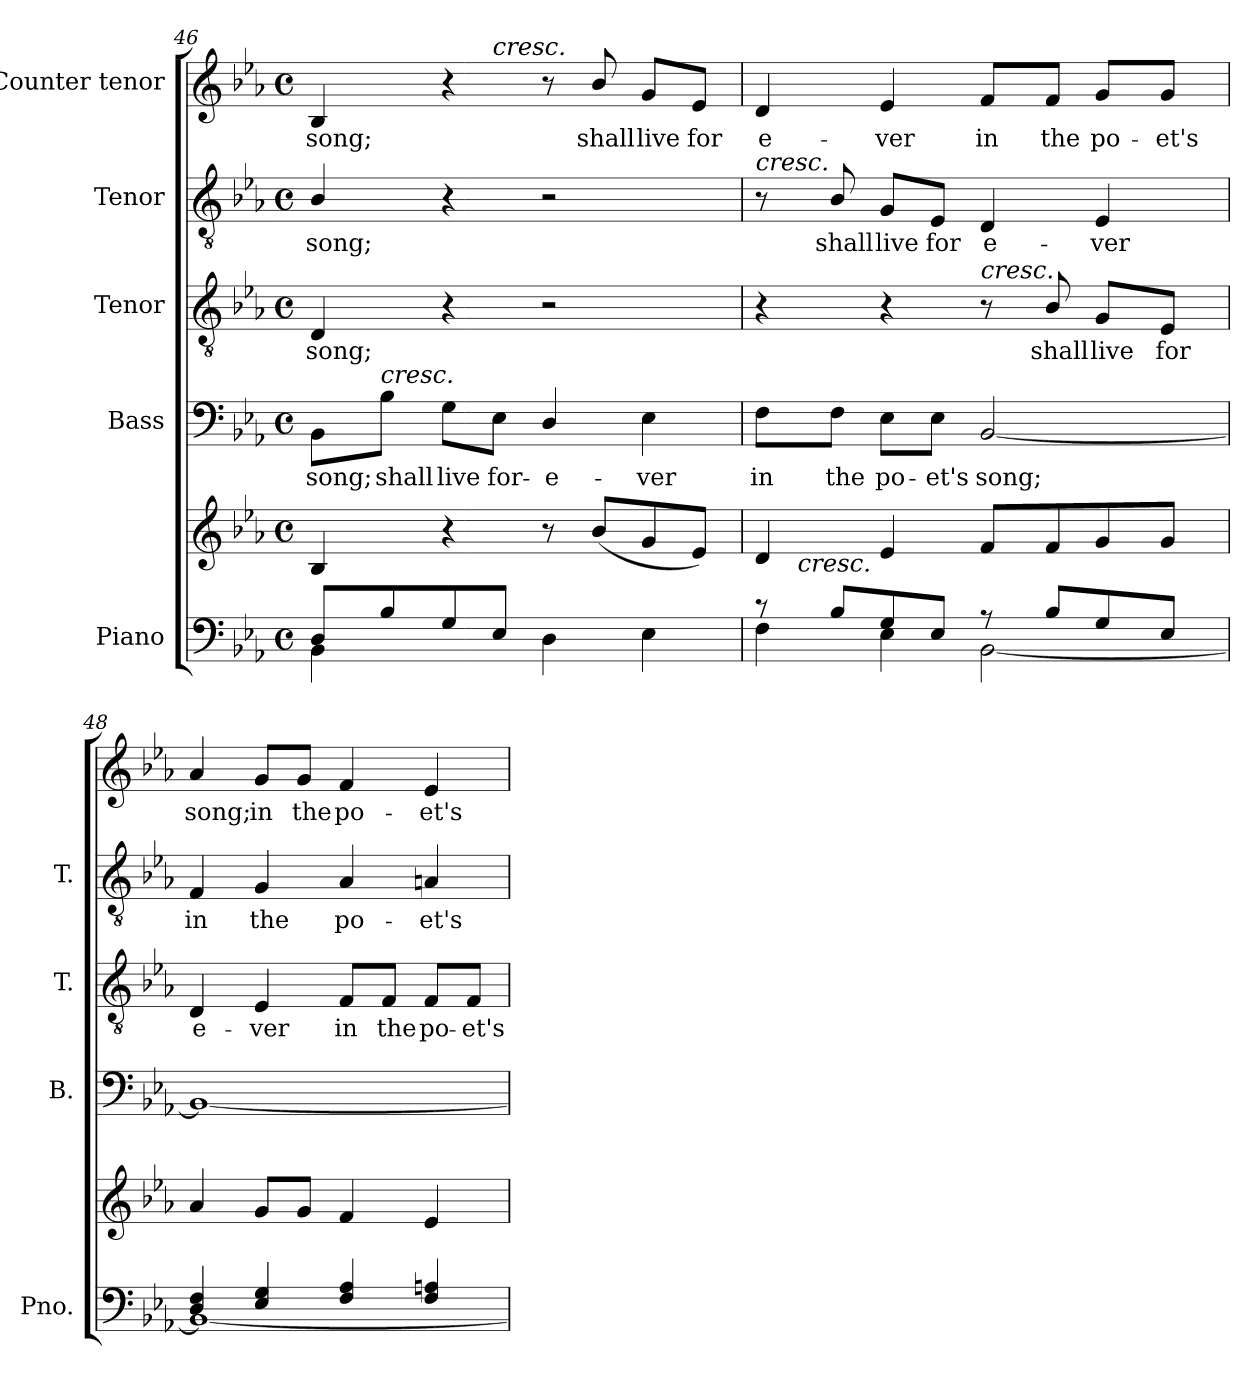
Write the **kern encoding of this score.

**kern	**kern	**kern	**text	**kern	**text	**kern	**text	**kern	**text
*part5	*part5	*part4	*part4	*part3	*part3	*part2	*part2	*part1	*part1
*staff6	*staff5	*staff4	*staff4	*staff3	*staff3	*staff2	*staff2	*staff1	*staff1
*I"Piano	*	*I"Bass	*	*I"Tenor	*	*I"Tenor	*	*I"Counter tenor	*
*I'Pno.	*	*I'B.	*	*I'T.	*	*I'T.	*	*	*
*clefF4	*clefG2	*clefF4	*	*clefGv2	*	*clefGv2	*	*clefG2	*
*	*	*	*	*ITrd7c12	*	*ITrd7c12	*	*	*
*k[b-e-a-]	*k[b-e-a-]	*k[b-e-a-]	*	*k[b-e-a-]	*	*k[b-e-a-]	*	*k[b-e-a-]	*
*E-:	*E-:	*E-:	*	*E-:	*	*E-:	*	*E-:	*
*M4/4	*M4/4	*M4/4	*	*M4/4	*	*M4/4	*	*M4/4	*
*met(c)	*met(c)	*met(c)	*	*met(c)	*	*met(c)	*	*met(c)	*
=46	=46	=46	=46	=46	=46	=46	=46	=46	=46
*^	*	*	*	*	*	*	*	*	*
!	!	!	!	!LO:LY:b:color=#000000	!	!	!	!	!	!
!	!	!	!	!	!	!LO:LY:b:color=#000000	!	!	!	!
!	!	!	!	!	!	!	!	!LO:LY:b:color=#000000	!	!
!	!	!	!	!	!	!	!	!	!	!LO:LY:b:color=#000000
*	*	*	*	*	*	*	*	*	*^	*
8Di/L	4BB-i\	4B-i/	8BB-i\L	song;	4DDi/	song;	4BB-i/	song;	4B-i/	4.ryy	song;
!	!	!	!LO:TX:a:i:t=cresc.	!	!	!	!	!	!	!	!
!	!	!	!	!LO:LY:b:color=#000000	!	!	!	!	!	!	!
8B-i/	.	.	8B-i\J	shall	.	.	.	.	.	.	.
!	!	!	!	!LO:LY:b:color=#000000	!	!	!	!	!	!	!
8Gi/	4ryy	4r	8Gi\L	live	4r	.	4r	.	4r	.	.
!	!	!	!	!	!	!	!	!	!	!LO:TX:a:i:t=cresc.	!
!	!	!	!	!LO:LY:b:color=#000000	!	!	!	!	!	!	!
8E-i/J	.	.	8E-i\J	for-	.	.	.	.	.	2ryy	.
!	!	!	!	!LO:LY:b:color=#000000	!	!	!	!	!	!	!
4Di\	2ryy	8r	4Di/	-e-	2r	.	2r	.	8r	.	.
!	!	!	!	!	!	!	!	!	!	!	!LO:LY:b:color=#000000
.	.	(8b-i/L	.	.	.	.	.	.	8b-i/	.	shall
!	!	!	!	!LO:LY:b:color=#000000	!	!	!	!	!	!	!
!	!	!	!	!	!	!	!	!	!	!	!LO:LY:b:color=#000000
4E-i\	.	8gi/	4E-i\	-ver	.	.	.	.	8gi/L	.	live
!	!	!	!	!	!	!	!	!	!	!	!LO:LY:b:color=#000000
.	.	8e-i/J)	.	.	.	.	.	.	8e-i/J	8ryy	for
*	*	*	*	*	*	*	*	*	*v	*v	*
!!LO:LB:g=z
=47	=47	=47	=47	=47	=47	=47	=47	=47	=47	=47
*	*	*	*	*	*	*	*	*	*^	*
!	!	!	!	!LO:LY:b:color=#000000	!	!	!	!	!	!	!
*	*	*	*	*	*	*	*	*	*v	*v	*
*	*	*	*	*	*	*	*	*	*^	*
!	!	!	!	!	!	!	!LO:TX:a:i:t=cresc.	!	!	!	!
!	!	!	!	!	!	!	!	!	!	!	!LO:LY:b:color=#000000
*	*	*^	*	*	*	*	*	*	*v	*v	*
8r	4Fi\	4di/	32ryy	8Fi\L	in	4r	.	8r	.	4di/	e-
.	.	.	64...ryy	.	.	.	.	.	.	.	.
!	!	!	!LO:TX:b:i:t=cresc.	!	!	!	!	!	!	!	!
.	.	.	2ryy	.	.	.	.	.	.	.	.
!	!	!	!	!	!LO:LY:b:color=#000000	!	!	!	!	!	!
!	!	!	!	!	!	!	!	!	!LO:LY:b:color=#000000	!	!
8B-i/L	.	.	.	8Fi\J	the	.	.	8BB-i/	shall	.	.
!	!	!	!	!	!LO:LY:b:color=#000000	!	!	!	!	!	!
!	!	!	!	!	!	!	!	!	!LO:LY:b:color=#000000	!	!
!	!	!	!	!	!	!	!	!	!	!	!LO:LY:b:color=#000000
8Gi/	4E-i\	4e-i/	.	8E-i\L	po-	4r	.	8GGi/L	live	4e-i/	-ver
!	!	!	!	!	!LO:LY:b:color=#000000	!	!	!	!	!	!
!	!	!	!	!	!	!	!	!	!LO:LY:b:color=#000000	!	!
8E-i/J	.	.	.	8E-i\J	-et's	.	.	8EE-i/J	for	.	.
!	!	!	!	!	!LO:LY:b:color=#000000	!	!	!	!	!	!
!	!	!	!	!	!	!	!	!	!LO:LY:b:color=#000000	!	!
!	!	!	!	!	!	!LO:TX:a:i:t=cresc.	!	!	!	!	!
!	!	!	!	!	!	!	!	!	!	!	!LO:LY:b:color=#000000
8r	[2BB-i\	8fi/L	.	[2BB-i/	song;	8r	.	4DDi/	e-	8fi/L	in
.	.	.	4ryy	.	.	.	.	.	.	.	.
!	!	!	!	!	!	!	!LO:LY:b:color=#000000	!	!	!	!
!	!	!	!	!	!	!	!	!	!	!	!LO:LY:b:color=#000000
8B-i/L	.	8fi/	.	.	.	8BB-i/	shall	.	.	8fi/J	the
!	!	!	!	!	!	!	!LO:LY:b:color=#000000	!	!	!	!
!	!	!	!	!	!	!	!	!	!LO:LY:b:color=#000000	!	!
!	!	!	!	!	!	!	!	!	!	!	!LO:LY:b:color=#000000
8Gi/	.	8gi/	.	.	.	8GGi/L	live	4EE-i/	-ver	8gi/L	po-
.	.	.	8ryy	.	.	.	.	.	.	.	.
!	!	!	!	!	!	!	!LO:LY:b:color=#000000	!	!	!	!
!	!	!	!	!	!	!	!	!	!	!	!LO:LY:b:color=#000000
8E-i/J	.	8gi/J	.	.	.	8EE-i/J	for	.	.	8gi/J	-et's
.	.	.	16ryy	.	.	.	.	.	.	.	.
.	.	.	512ryy	.	.	.	.	.	.	.	.
*	*	*v	*v	*	*	*	*	*	*	*	*
=48	=48	=48	=48	=48	=48	=48	=48	=48	=48	=48
*	*	*^	*	*	*	*	*	*	*	*
!	!	!	!	!	!	!	!LO:LY:b:color=#000000	!	!	!	!
*	*	*v	*v	*	*	*	*	*	*	*	*
*	*	*^	*	*	*	*	*	*	*	*
!	!	!	!	!	!	!	!	!	!LO:LY:b:color=#000000	!	!
*	*	*v	*v	*	*	*	*	*	*	*	*
*	*	*^	*	*	*	*	*	*	*	*
!	!	!	!	!	!	!	!	!	!	!	!LO:LY:b:color=#000000
*	*	*v	*v	*	*	*	*	*	*	*	*
4Di/ 4Fi	1BB-i_	4a-i/	1BB-i_	.	4DDi/	e-	4FFi/	in	4a-i/	song;
!	!	!	!	!	!	!LO:LY:b:color=#000000	!	!	!	!
!	!	!	!	!	!	!	!	!LO:LY:b:color=#000000	!	!
!	!	!	!	!	!	!	!	!	!	!LO:LY:b:color=#000000
4E-i/ 4Gi	.	8gi/L	.	.	4EE-i/	-ver	4GGi/	the	8gi/L	in
!	!	!	!	!	!	!	!	!	!	!LO:LY:b:color=#000000
.	.	8gi/J	.	.	.	.	.	.	8gi/J	the
!	!	!	!	!	!	!LO:LY:b:color=#000000	!	!	!	!
!	!	!	!	!	!	!	!	!LO:LY:b:color=#000000	!	!
!	!	!	!	!	!	!	!	!	!	!LO:LY:b:color=#000000
4Fi/ 4A-i	.	4fi/	.	.	8FFi/L	in	4AA-i/	po-	4fi/	po-
!	!	!	!	!	!	!LO:LY:b:color=#000000	!	!	!	!
.	.	.	.	.	8FFi/J	the	.	.	.	.
!	!	!	!	!	!	!LO:LY:b:color=#000000	!	!	!	!
!	!	!	!	!	!	!	!	!LO:LY:b:color=#000000	!	!
!	!	!	!	!	!	!	!	!	!	!LO:LY:b:color=#000000
4Fi/ 4Ani	.	4e-i/	.	.	8FFi/L	po-	4AAni/	-et's	4e-i/	-et's
!	!	!	!	!	!	!LO:LY:b:color=#000000	!	!	!	!
.	.	.	.	.	8FFi/J	-et's	.	.	.	.
*v	*v	*	*	*	*	*	*	*	*	*
=	=	=	=	=	=	=	=	=	=
*-	*-	*-	*-	*-	*-	*-	*-	*-	*-
